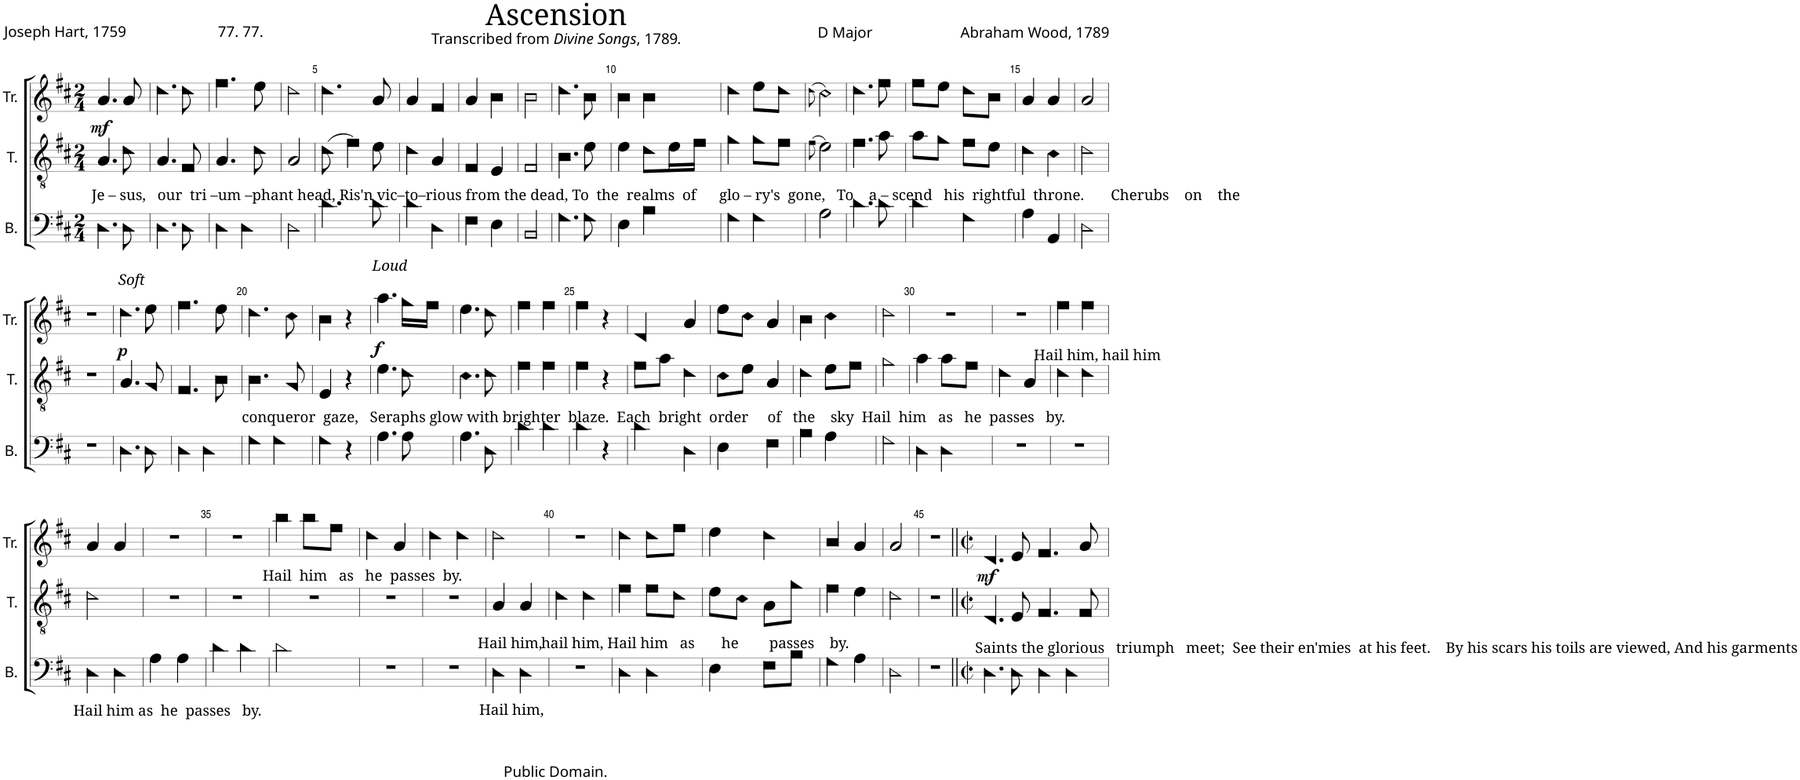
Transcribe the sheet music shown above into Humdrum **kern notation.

**kern	**kern	**kern	**dynam
*part3	*part2	*part1	*part1
*staff3	*staff2	*staff1	*staff1
*I"B.	*I"T.	*I"Tr.	*
*I'B.	*I'T.	*I'Tr.	*
*clefF4	*clefGv2	*clefG2	*
*k[f#c#]	*k[f#c#]	*k[f#c#]	*
*M2/4	*M2/4	*M2/4	*
=1	=1	=1	=1
!	!LO:TX:b:t=Je – sus,   our  tri –um –phant head, Ris'n vic–to–rious from the dead, To  the  realms  of      glo – ry's  gone,   To    a – scend   his  rightful  throne.       Cherubs    on    the	!	!
!	!	!	!LO:DY:b
4.D!\	4.A!/	4.a!/	mf
8D!\	8d!\	8a!/	.
=2	=2	=2	=2
4.D!\	4.A!/	4.dd!\	.
8D!\	8F#!/	8dd!\	.
=3	=3	=3	=3
4D!\	4.A!/	4.ff#!\	.
4D!\	.	.	.
.	8d!\	8ee!\	.
=4	=4	=4	=4
2D!\	2A!/	2dd!\	.
=5	=5	=5	=5
4.d!\	(8d!\	4.dd!\	.
.	4f#!\)	.	.
8d!\	8e!\	8a!/	.
=6	=6	=6	=6
4d!\	4d!\	4a!/	.
4D!\	4A!/	4f#!/	.
=7	=7	=7	=7
4F#!\	4F#!/	4a!/	.
4E!\	4E!/	4b!\	.
=8	=8	=8	=8
2BB!/	2F#!/	2b!\	.
=9	=9	=9	=9
4.G!\	4.B!\	4.dd!\	.
8G!\	8e!\	8b!\	.
=10	=10	=10	=10
4E!\	4e!\	4b!\	.
4B!\	8d!\L	4b!\	.
.	16e!\L	.	.
.	16f#!\JJ	.	.
=11	=11	=11	=11
4G!\	4g!\	4dd!\	.
4G!\	8g!\L	8ee!\L	.
.	8f#!\J	8dd!\J	.
=12	=12	=12	=12
.	(8qf#\	(8qdd\	.
2A!\	2e!\)	2cc#!\)	.
=13	=13	=13	=13
4.d!\	4.f#!\	4.dd!\	.
8d!\	8a!\	8ff#!\	.
=14	=14	=14	=14
4d!\	8a!\L	8ff#!\L	.
.	8g!\J	8ee!\J	.
4G!\	8f#!\L	8dd!\L	.
.	8e!\J	8b!\J	.
=15	=15	=15	=15
4A!\	4d!\	4a!/	.
4AA!/	4c#!\	4a!/	.
=16	=16	=16	=16
2D!\	2d!\	2a!/	.
!!LO:LB:g=z
=17	=17	=17	=17
2r	2r	2r	.
=18	=18	=18	=18
!	!	!LO:TX:a:i:t=Soft	!
!	!	!	!LO:DY:b
4.D!\	4.A!/	4.dd!\	p
8D!\	8G!/	8ee!\	.
=19	=19	=19	=19
4D!\	4.F#!/	4.ff#!\	.
4D!\	.	.	.
.	8B!\	8ee!\	.
=20	=20	=20	=20
!	!LO:TX:b:t=conqueror  gaze,   Seraphs glow with brighter  blaze.  Each  bright  order     of   the    sky  Hail  him   as   he  passes   by.	!	!
4G!\	4.B!\	4.dd!\	.
4G!\	.	.	.
.	8G!/	8cc#!\	.
=21	=21	=21	=21
4G!\	4E!/	4b!\	.
4r	4r	4r	.
=22	=22	=22	=22
!	!	!LO:TX:a:i:t=Loud	!
!	!	!	!LO:DY:b
4.A!\	4.e!\	4.aa!\	f
8A!\	8d!\	16gg!\LL	.
.	.	16ff#!\JJ	.
=23	=23	=23	=23
4.A!\	4.c#!\	4.ee!\	.
8D!\	8d!\	8dd!\	.
=24	=24	=24	=24
4d!\	4f#!\	4ff#!\	.
4d!\	4f#!\	4ff#!\	.
=25	=25	=25	=25
4d!\	4f#!\	4ff#!\	.
4r	4r	4r	.
=26	=26	=26	=26
4d!\	8f#!\L	4d!/	.
.	8a!\J	.	.
4D!\	4d!\	4a!/	.
=27	=27	=27	=27
4E!\	8c#!\L	8ee!\L	.
.	8e!\J	8cc#!\J	.
4F#!\	4A!/	4a!/	.
=28	=28	=28	=28
4B!\	4d!\	4b!\	.
4A!\	8e!\L	4cc#!\	.
.	8f#!\J	.	.
=29	=29	=29	=29
2G!\	2g!\	2dd!\	.
=30	=30	=30	=30
4D!\	4a!\	2r	.
4D!\	8a!\L	.	.
.	8f#!\J	.	.
=31	=31	=31	=31
2r	4d!\	2r	.
.	4A!/	.	.
=32	=32	=32	=32
!	!	!LO:TX:b:t=Hail him, hail him	!
2r	4d!\	4ff#!\	.
.	4d!\	4ff#!\	.
!!LO:LB:g=z
=33	=33	=33	=33
!LO:TX:b:t=Hail him as  he  passes   by.	!	!	!
4D!\	2d!\	4a!/	.
4D!\	.	4a!/	.
=34	=34	=34	=34
4A!\	2r	2r	.
4A!\	.	.	.
=35	=35	=35	=35
4d!\	2r	2r	.
4d!\	.	.	.
=36	=36	=36	=36
!	!	!LO:TX:b:t=Hail  him   as   he  passes  by.	!
2d!\	2r	4bb!\	.
.	.	8bb!\L	.
.	.	8ff#!\J	.
=37	=37	=37	=37
2r	2r	4dd!\	.
.	.	4a!/	.
=38	=38	=38	=38
2r	2r	4dd!\	.
.	.	4dd!\	.
=39	=39	=39	=39
!	!LO:TX:b:t=Hail him,	!	!
!LO:TX:b:t=Hail him,	!	!	!
4D!\	4A!/	2dd!\	.
4D!\	4A!/	.	.
=40	=40	=40	=40
!	!LO:TX:b:t=hail him, Hail him   as       he        passes    by.	!	!
2r	4d!\	2r	.
.	4d!\	.	.
=41	=41	=41	=41
4D!\	4f#!\	4dd!\	.
4D!\	8f#!\L	8dd!\L	.
.	8d!\J	8ff#!\J	.
=42	=42	=42	=42
4E!\	8e!\L	4ee!\	.
.	8c#!\J	.	.
8F#!\L	8A!\L	4dd!\	.
8B!\J	8g!\J	.	.
=43	=43	=43	=43
4G!\	4f#!\	4b!/	.
4A!\	4e!\	4a!/	.
=44	=44	=44	=44
2D!\	2d!\	2a!/	.
=45	=45	=45	=45
2r	2r	2r	.
=46||	=46||	=46||	=46||
*M2/2	*M2/2	*M2/2	*
*met(c|)	*met(c|)	*met(c|)	*
!	!LO:TX:b:t=Saints the glorious   triumph   meet;  See their en'mies  at his feet.    By his scars his toils are viewed, And his garments	!	!
!	!	!	!LO:DY:b
4.D!\	4.D!/	4.d!/	mf
8D!\	8E!/	8e!/	.
4D!\	4.F#!/	4.f#!/	.
4D!\	.	.	.
.	8F#!/	8a!/	.
=	=	=	=
*-	*-	*-	*-
